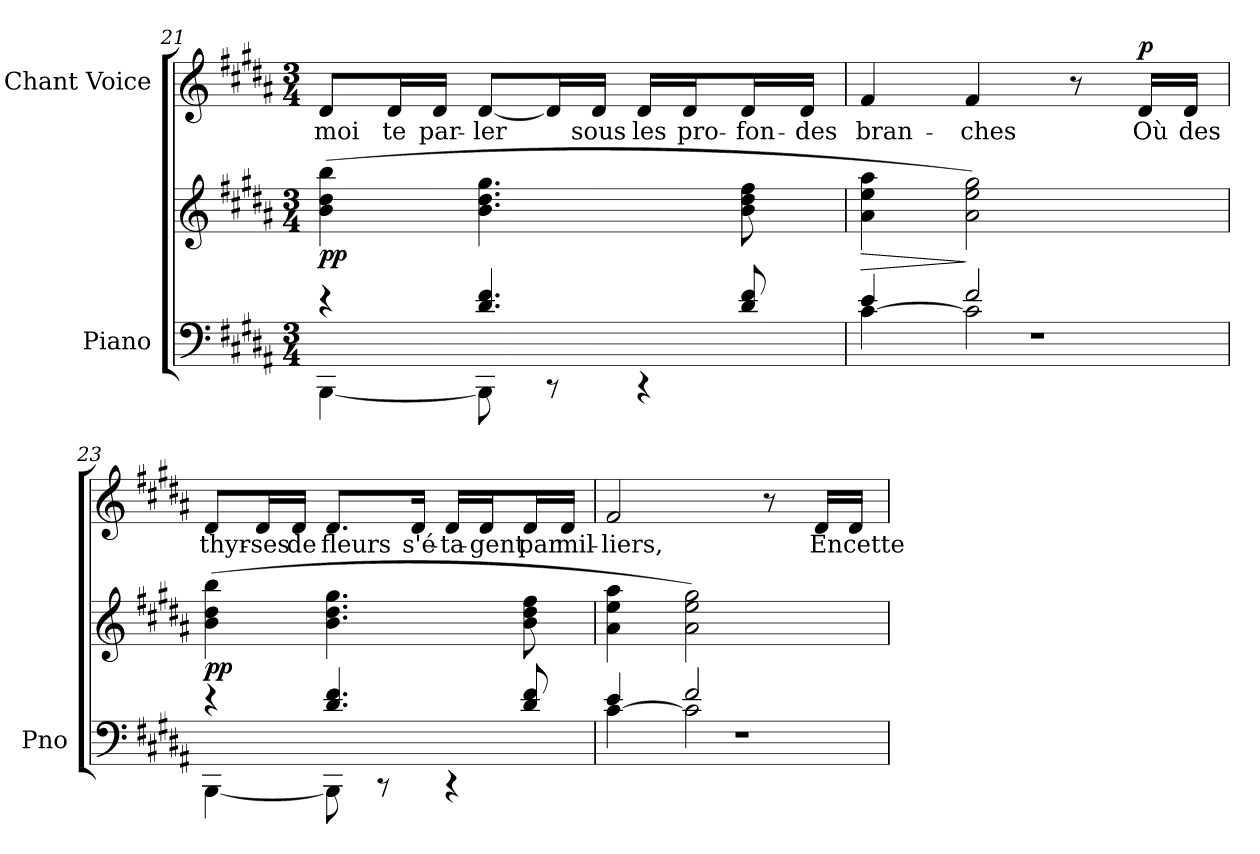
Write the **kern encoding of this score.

**kern	**kern	**dynam	**kern	**text	**dynam
*part2	*part2	*part2	*part1	*part1	*part1
*staff3	*staff2	*staff2/3	*staff1	*staff1	*staff1
*I"Piano	*	*	*I"Chant Voice	*	*
*I'Pno	*	*	*	*	*
*clefF4	*clefG2	*	*clefG2	*	*
*k[f#c#g#d#a#]	*k[f#c#g#d#a#]	*	*k[f#c#g#d#a#]	*	*
*M3/4	*M3/4	*	*M3/4	*	*
=21	=21	=21	=21	=21	=21
*^	*	*	*	*	*
!	!	!	!LO:DY:b	!	!	!
4r	[4BBB\	(4b\ 4dd#\ 4bb\	pp	8d#/L	-moi	.
.	.	.	.	16d#/L	te	.
.	.	.	.	16d#/JJ	par-	.
4.d#/ 4.f#/	8BBB\]	4.b\ 4.dd#\ 4.gg#\	.	[8d#/L	-ler	.
.	8r	.	.	16d#/L]	.	.
.	.	.	.	16d#/JJ	sous	.
.	4r	.	.	16d#/LL	les	.
.	.	.	.	16d#/J	pro-	.
8d#/ 8f#/	.	8b\ 8dd#\ 8ff#\	.	16d#/L	-fon-	.
.	.	.	.	16d#/JJ	-des	.
=22	=22	=22	=22	=22	=22	=22
*	*^	*	*	*	*	*
!	!	!	!	!LO:HP:b	!	!	!
4e/	2.r	[4c#\	4a#\ 4ee\ 4aa#\	>	4f#/	bran-	.
2f#/	.	2c#\]	2a#\ 2ee\ 2gg#\)	]	4f#/	-ches	.
.	.	.	.	.	8r	.	.
!	!	!	!	!	!	!	!LO:DY:a
.	.	.	.	.	16d#/LL	Où	p
.	.	.	.	.	16d#/JJ	des	.
*	*v	*v	*	*	*	*	*
=23	=23	=23	=23	=23	=23	=23
!	!	!	!LO:DY:b	!	!	!
4r	[4BBB\	(4b\ 4dd#\ 4bb\	pp	8d#/L	thyr-	.
.	.	.	.	16d#/L	-ses	.
.	.	.	.	16d#/JJ	de	.
4.d#/ 4.f#/	8BBB\]	4.b\ 4.dd#\ 4.gg#\	.	8.d#/L	fleurs	.
.	8r	.	.	.	.	.
.	.	.	.	16d#/Jk	s'é-	.
.	4r	.	.	16d#/LL	-ta-	.
.	.	.	.	16d#/J	-gent	.
8d#/ 8f#/	.	8b\ 8dd#\ 8ff#\	.	16d#/L	par	.
.	.	.	.	16d#/JJ	mil-	.
=24	=24	=24	=24	=24	=24	=24
*	*^	*	*	*	*	*
4e/	2.r	[4c#\	4a#\ 4ee\ 4aa#\	.	2f#/	-liers,	.
2f#/	.	2c#\]	2a#\ 2ee\ 2gg#\)	.	.	.	.
.	.	.	.	.	8r	.	.
.	.	.	.	.	16d#/LL	En	.
.	.	.	.	.	16d#/JJ	cette	.
*v	*v	*v	*	*	*	*	*
=	=	=	=	=	=
*-	*-	*-	*-	*-	*-
